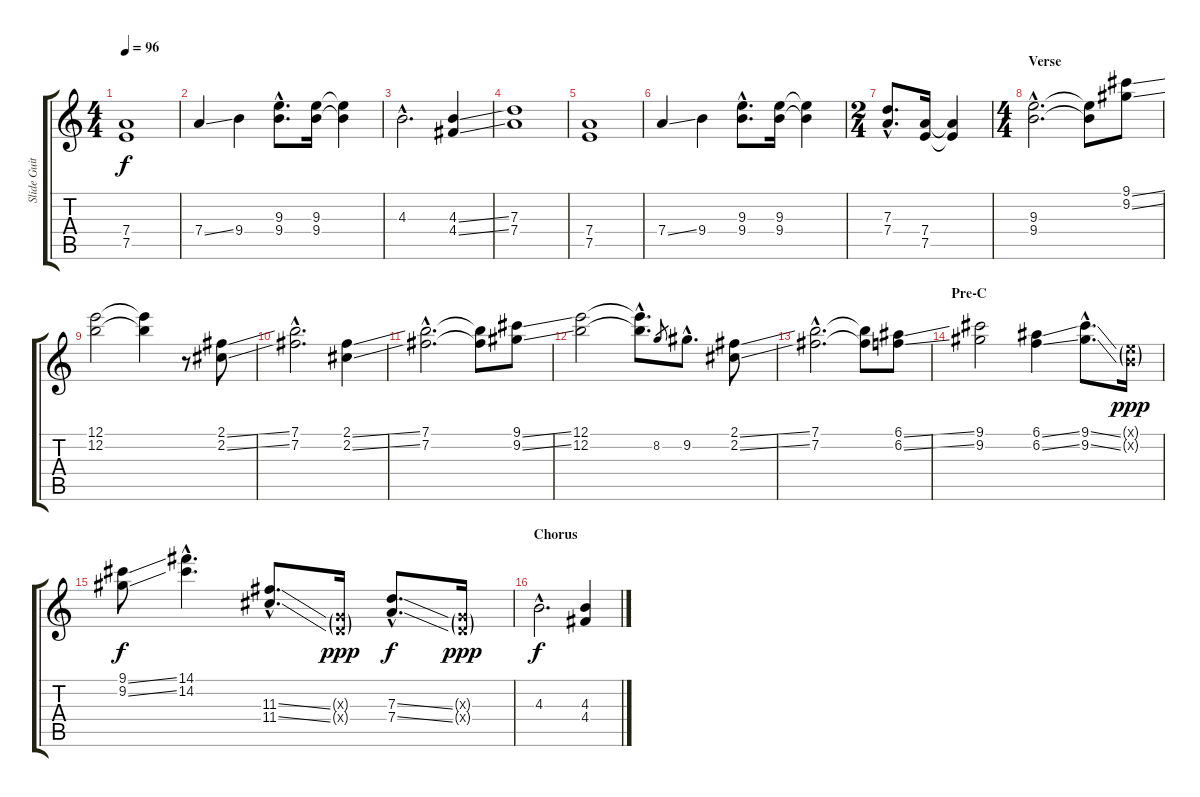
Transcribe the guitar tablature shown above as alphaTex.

\track ("Slide Guitar" "Slide Guit") {instrument distortionguitar}
\staff {score tabs}
\tuning (E4 B3 G3 D3 A2 E2) {hide}
\ts (4 4)
\tempo 96
\clef g2
\ks c
(7.4 7.5).1{dy f} |
7.4{ss}.4 9.4.4 (9.3{hac} 9.4{hac}).8{d} (9.3 9.4).16 (9.3{t} 9.4{t}).4 |
4.3{hac}.2{d} (4.3{ss} 4.4{ss}).4 |
(7.3 7.4).1 |
(7.4 7.5).1 |
7.4{ss}.4 9.4.4 (9.3{hac} 9.4{hac}).8{d} (9.3 9.4).16 (9.3{t} 9.4{t}).4 |
\ts (2 4)
(7.3{hac} 7.4{hac}).8{d} (7.4 7.5).16 (7.4{t} 7.5{t}).4 |
\ts (4 4)
\section ("" "Verse")
(9.3{hac} 9.4{hac}).2{d} (9.3{t} 9.4{t}).8 (9.1{ss} 9.2{ss}).8 |
(12.1 12.2).2 (12.1{t} 12.2{t}).4 r.8 (2.1{ss} 2.2{ss}).8 |
(7.1{hac} 7.2{hac}).2{d} (2.1{ss} 2.2{ss}).4 |
(7.1{hac} 7.2{hac}).2{d} (7.1{t} 7.2{t}).8 (9.1{ss} 9.2{ss}).8 |
(12.1 12.2).2 (12.1{hac t} 12.2{hac t}).8{d} 8.2.8{gr} 9.2{hac}.8{d} (2.1{ss} 2.2{ss}).8 |
(7.1{hac} 7.2{hac}).2{d} (7.1{t} 7.2{t}).8 (6.1{ss} 6.2{ss}).8 |
\section ("" "Pre-C")
(9.1 9.2).2 (6.1{ss} 6.2{ss}).4 (9.1{ss hac} 9.2{ss hac}).8{d} (0.1{g x} 0.2{g x}).16{dy ppp} |
(9.1{ss} 9.2{ss}).8{dy f} (14.1{hac} 14.2{hac}).4{d} (11.3{ss hac} 11.4{ss hac}).8{d} (0.3{g x} 0.4{g x}).16{dy ppp} (7.3{ss hac} 7.4{ss hac}).8{d dy f} (0.3{g x} 0.4{g x}).16{dy ppp} |
\section ("" "Chorus")
4.3{hac}.2{d dy f} (4.3{ss} 4.4{ss}).4
